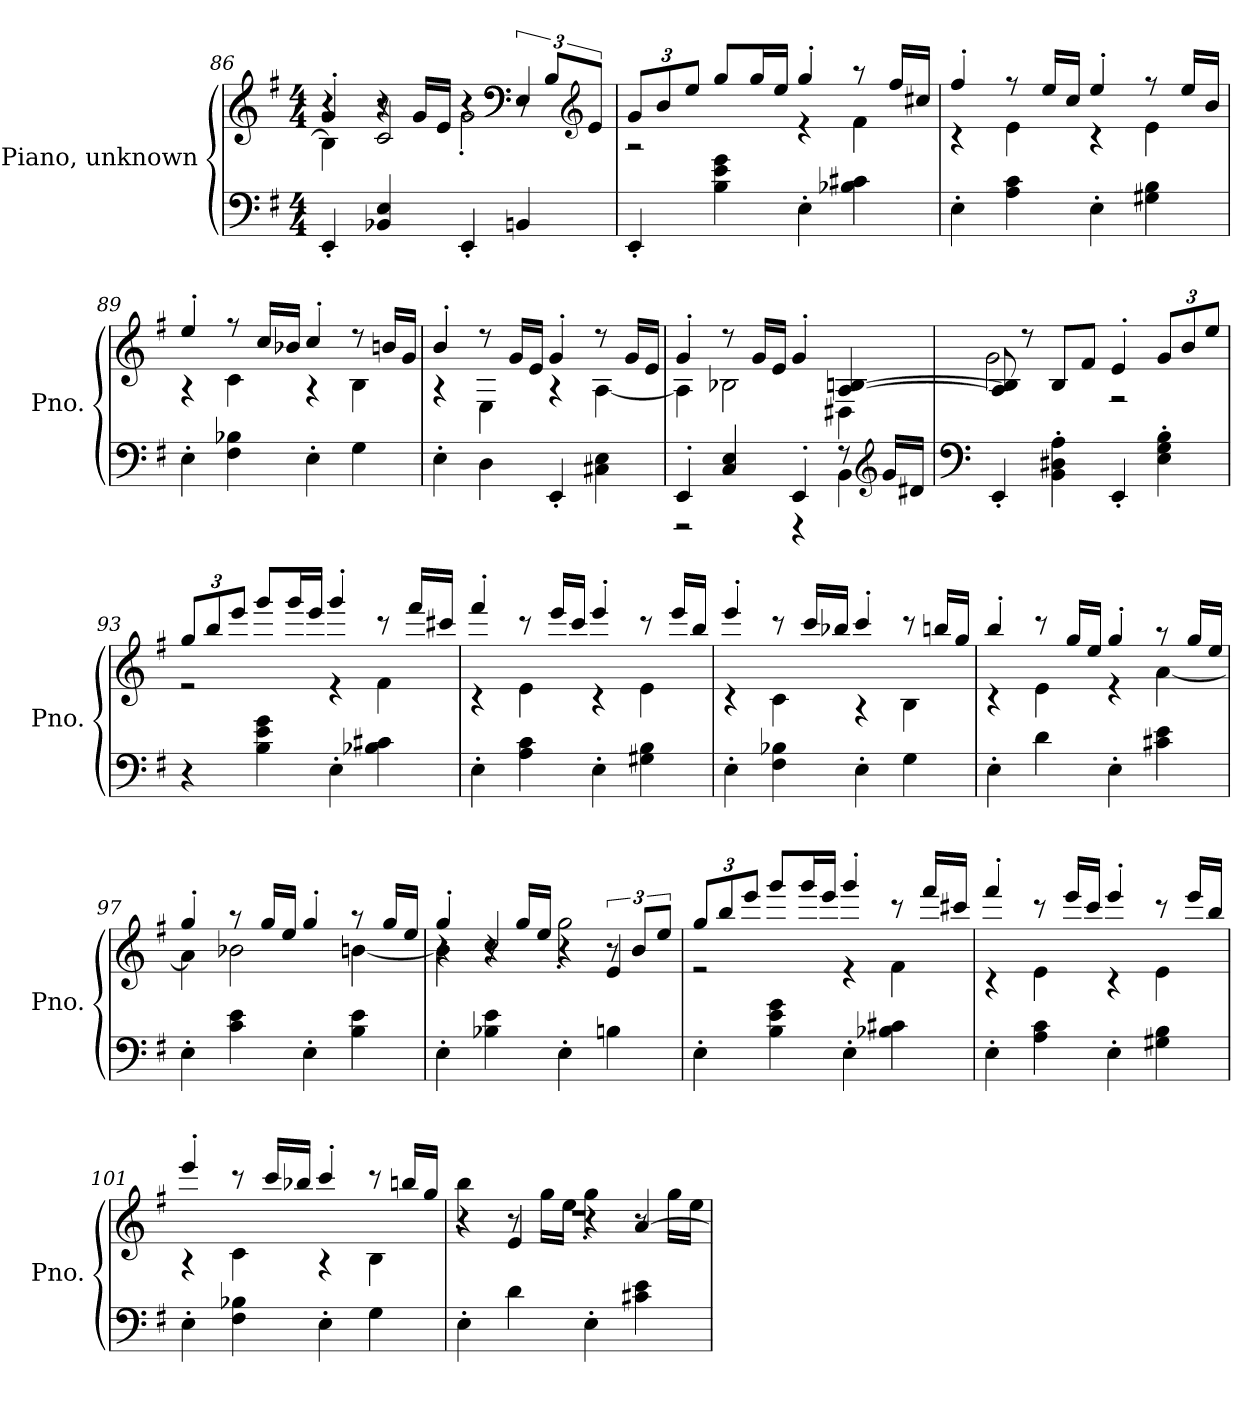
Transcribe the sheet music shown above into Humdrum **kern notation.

**kern	**kern
*part1	*part1
*staff2	*staff1
*I"Piano, unknown	*
*I'Pno.	*
*clefF4	*clefG2
*k[f#]	*k[f#]
*M4/4	*M4/4
=86	=86
*	*^
*	*	*^
4EE'/	4g'/	4B\]	4r
4BB-X/ 4E/	8r	4r	2c/
.	16g/LL	.	.
.	16e/JJ	.	.
4EE'/	4r	2g'\	.
*	*clefF4	*	*
4BBn/	12r	.	4E/
.	12B/L	.	.
*	*clefG2	*	*
.	12e/J	.	.
*	*v	*v	*v
!!LO:LB:g=z
=87	=87
*	*Xbrackettup
*	*^
4EE'/	12g/L	2r
.	12b/	.
.	12ee/J	.
4B\ 4e\ 4g\	8gg/L	.
.	16gg/L	.
.	16ee/JJ	.
4E'\	4gg'/	4r
4B-X\ 4c#X\	8r	4f#\
.	16ff#/LL	.
.	16cc#X/JJ	.
=88	=88	=88
4E'\	4ff#'/	4r
4A\ 4c\	8r	4e\
.	16ee/LL	.
.	16cc/JJ	.
4E'\	4ee'/	4r
4G#X\ 4B\	8r	4e\
.	16ee/LL	.
.	16b/JJ	.
=89	=89	=89
4E'\	4ee'/	4r
4F#\ 4B-X\	8r	4c\
.	16cc/LL	.
.	16b-X/JJ	.
4E'\	4cc'/	4r
4G\	8r	4B\
.	16bn/LL	.
.	16g/JJ	.
=90	=90	=90
4E'\	4b'/	4r
4D\	8r	4E\
.	16g/LL	.
.	16e/JJ	.
4EE'/	4g'/	4r
4C#X\ 4E\	8r	[4A\
.	16g/LL	.
.	16e/JJ	.
!!LO:LB:g=z	!!
=91	=91	=91
*^	*	*
4EE'/	2r	4g'/	4A\]
4C/ 4E/	.	8r	2B-X\
.	.	16g/LL	.
.	.	16e/JJ	.
4EE'/	4r	4g'/	.
8r	4BB\	[4A/ [4Bn/	4D#X\
*clefG2	*	*	*
16g/LL	.	.	.
16d#X/JJ	.	.	.
*v	*v	*	*
=92	=92	=92
*clefF4	*	*
4EE'/	8A/] 8B/]	2g\
.	8r	.
4BB\' 4D#X\' 4A\'	8B/L	.
.	8f#/J	.
4EE'/	4e'/	2r
4E\' 4G\' 4B\'	12g/L	.
.	12b/	.
.	12ee/J	.
=93	=93	=93
4r	12gg/L	2r
.	12bb/	.
.	12eee/J	.
4B\ 4e\ 4g\	8ggg/L	.
.	16ggg/L	.
.	16eee/JJ	.
4E'\	4ggg'/	4r
4B-X\ 4c#X\	8r	4f#\
.	16fff#/LL	.
.	16ccc#X/JJ	.
!!LO:PB:g=z	!!
=94	=94	=94
4E'\	4fff#'/	4r
4A\ 4c\	8r	4e\
.	16eee/LL	.
.	16ccc/JJ	.
4E'\	4eee'/	4r
4G#X\ 4B\	8r	4e\
.	16eee/LL	.
.	16bb/JJ	.
=95	=95	=95
4E'\	4eee'/	4r
4F#\ 4B-X\	8r	4c\
.	16ccc/LL	.
.	16bb-X/JJ	.
4E'\	4ccc'/	4r
4G\	8r	4B\
.	16bbn/LL	.
.	16gg/JJ	.
=96	=96	=96
4E'\	4bb'/	4r
4d\	8r	4e\
.	16gg/LL	.
.	16ee/JJ	.
4E'\	4gg'/	4r
4c#X\ 4e\	8r	[4a\
.	16gg/LL	.
.	16ee/JJ	.
=97	=97	=97
4E'\	4gg'/	4a\]
4c\ 4e\	8r	2b-X\
.	16gg/LL	.
.	16ee/JJ	.
4E'\	4gg'/	.
4B\ 4e\	8r	[4bn\
.	16gg/LL	.
.	16ee/JJ	.
!!LO:LB:g=z
=98	=98	=98
*	*	*^
4E'\	4gg'/	4b\]	4r
4B-X\ 4e\	8r	4r	2cc/
.	16gg/LL	.	.
.	16ee/JJ	.	.
4E'\	4r	2gg'\	.
*	*brackettup	*	*
4Bn\	12r	.	4e/
.	12b/L	.	.
.	12ee/J	.	.
*	*v	*v	*v
=99	=99
*	*Xbrackettup
*	*^
4E'\	12gg/L	2r
.	12bb/	.
.	12eee/J	.
4B\ 4e\ 4g\	8ggg/L	.
.	16ggg/L	.
.	16eee/JJ	.
4E'\	4ggg'/	4r
4B-X\ 4c#X\	8r	4f#\
.	16fff#/LL	.
.	16ccc#X/JJ	.
=100	=100	=100
4E'\	4fff#'/	4r
4A\ 4c\	8r	4e\
.	16eee/LL	.
.	16ccc/JJ	.
4E'\	4eee'/	4r
4G#X\ 4B\	8r	4e\
.	16eee/LL	.
.	16bb/JJ	.
!!LO:LB:g=z	!!
=101	=101	=101
4E'\	4eee'/	4r
4F#\ 4B-X\	8r	4c\
.	16ccc/LL	.
.	16bb-X/JJ	.
4E'\	4ccc'/	4r
4G\	8r	4B\
.	16bbn/LL	.
.	16gg/JJ	.
=102	=102	=102
*	*	*^
4E'\	1r	4bb'\	4r
4d\	.	8r	4e/
.	.	16gg\LL	.
.	.	16ee\JJ	.
4E'\	.	4gg'\	4r
4c#X\ 4e\	.	8r	[4a/
.	.	16gg\LL	.
.	.	16ee\JJ	.
*	*v	*v	*v
=	=
*-	*-
